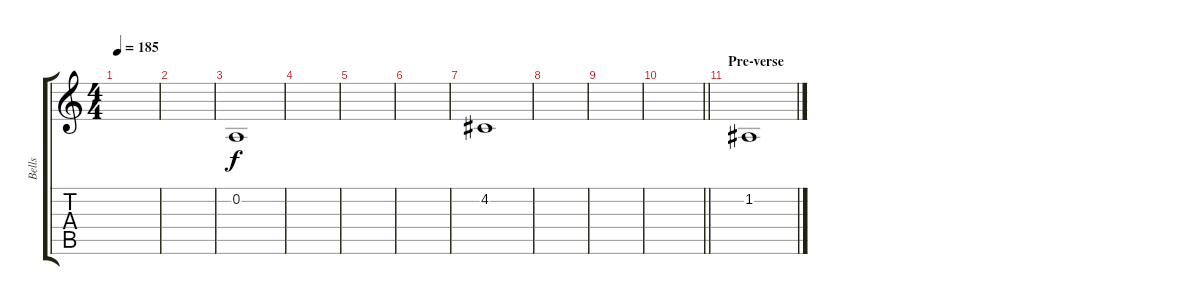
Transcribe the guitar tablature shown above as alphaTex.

\track ("Bells" "Bells") {instrument tubularbells}
\staff {score tabs}
\tuning (D4 A3 F3 C3 G2 D2) {hide}
\ts (4 4)
\tempo 185
\clef g2
\ks c
|
|
0.2.1 |
|
|
|
4.2.1 |
|
|
\barLineRight lightlight
|
\section ("" "Pre-verse")
1.2.1
